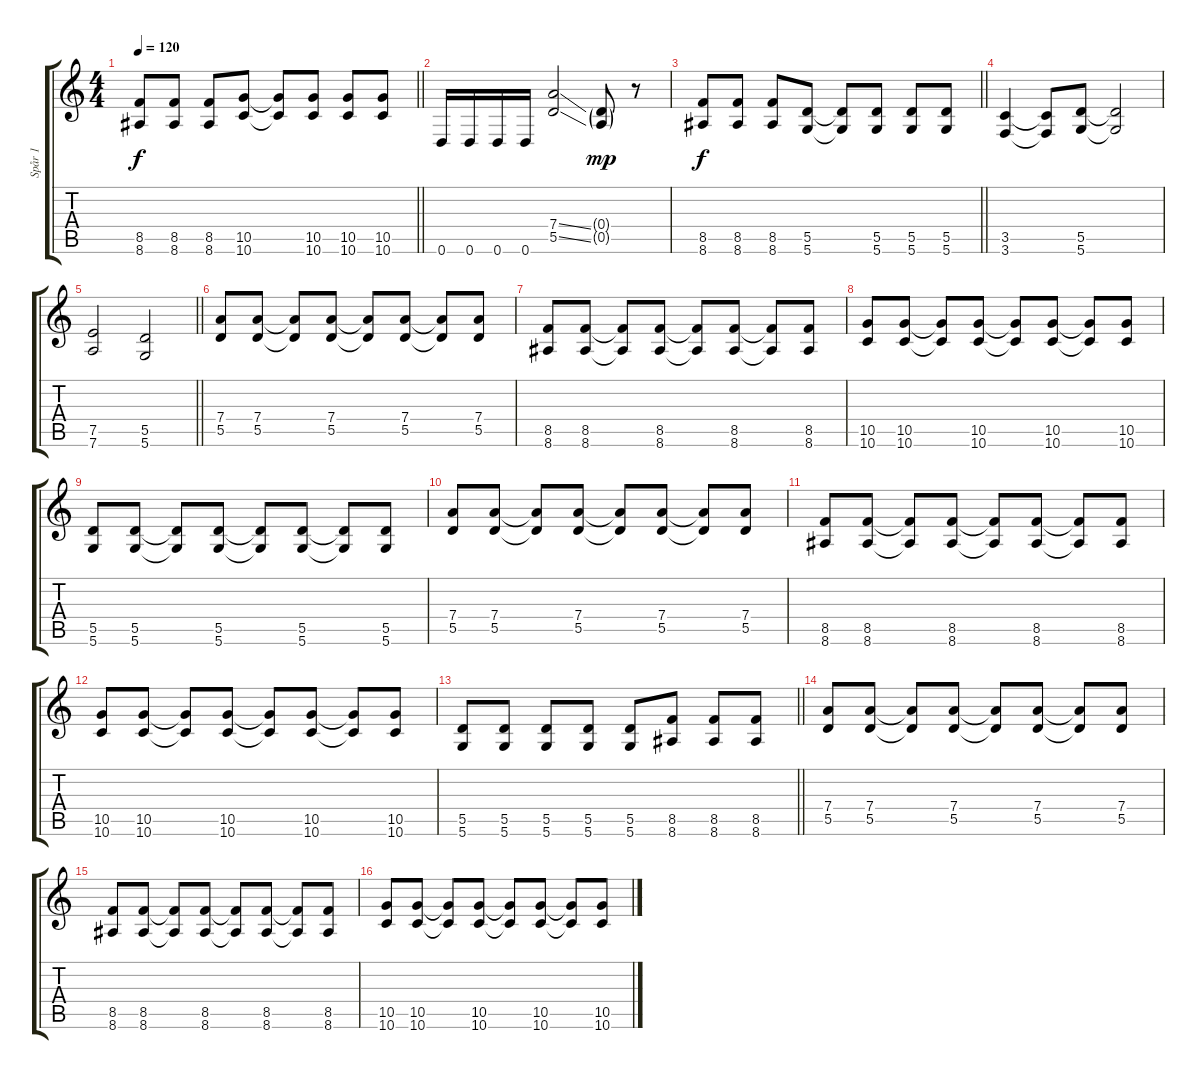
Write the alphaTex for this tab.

\track ("Spår 1" "Spår 1") {instrument distortionguitar}
\staff {score tabs}
\tuning (E4 B3 G3 D3 A2 D2) {hide}
\ts (4 4)
\tempo 120
\clef g2
\barLineRight lightlight
\ks c
(8.5 8.6).8{dy f} (8.5 8.6).8 (8.5 8.6).8 (10.5 10.6).8 (10.5{t} 10.6{t}).8 (10.5 10.6).8 (10.5 10.6).8 (10.5 10.6).8 |
0.6.16 0.6.16 0.6.16 0.6.16 (7.4{ss} 5.5{ss}).2 (0.4{g} 0.5{g}).8{dy mp} r.8 |
\barLineRight lightlight
(8.5 8.6).8{dy f} (8.5 8.6).8 (8.5 8.6).8 (5.5 5.6).8 (5.5{t} 5.6{t}).8 (5.5 5.6).8 (5.5 5.6).8 (5.5 5.6).8 |
(3.5 3.6).4{volume 10} (3.5{t} 3.6{t}).8 (5.5 5.6).8 (5.5{t} 5.6{t}).2 |
\barLineRight lightlight
(7.5 7.6).2 (5.5 5.6).2 |
(7.4 5.5).8{volume 13} (7.4 5.5).8 (7.4{t} 5.5{t}).8 (7.4 5.5).8 (7.4{t} 5.5{t}).8 (7.4 5.5).8 (7.4{t} 5.5{t}).8 (7.4 5.5).8 |
(8.5 8.6).8 (8.5 8.6).8 (8.5{t} 8.6{t}).8 (8.5 8.6).8 (8.5{t} 8.6{t}).8 (8.5 8.6).8 (8.5{t} 8.6{t}).8 (8.5 8.6).8 |
(10.5 10.6).8 (10.5 10.6).8 (10.5{t} 10.6{t}).8 (10.5 10.6).8 (10.5{t} 10.6{t}).8 (10.5 10.6).8 (10.5{t} 10.6{t}).8 (10.5 10.6).8 |
(5.5 5.6).8 (5.5 5.6).8 (5.5{t} 5.6{t}).8 (5.5 5.6).8 (5.5{t} 5.6{t}).8 (5.5 5.6).8 (5.5{t} 5.6{t}).8 (5.5 5.6).8 |
(7.4 5.5).8 (7.4 5.5).8 (7.4{t} 5.5{t}).8 (7.4 5.5).8 (7.4{t} 5.5{t}).8 (7.4 5.5).8 (7.4{t} 5.5{t}).8 (7.4 5.5).8 |
(8.5 8.6).8 (8.5 8.6).8 (8.5{t} 8.6{t}).8 (8.5 8.6).8 (8.5{t} 8.6{t}).8 (8.5 8.6).8 (8.5{t} 8.6{t}).8 (8.5 8.6).8 |
(10.5 10.6).8 (10.5 10.6).8 (10.5{t} 10.6{t}).8 (10.5 10.6).8 (10.5{t} 10.6{t}).8 (10.5 10.6).8 (10.5{t} 10.6{t}).8 (10.5 10.6).8 |
\barLineRight lightlight
(5.5 5.6).8 (5.5 5.6).8 (5.5 5.6).8 (5.5 5.6).8 (5.5 5.6).8 (8.5 8.6).8 (8.5 8.6).8 (8.5 8.6).8 |
(7.4 5.5).8 (7.4 5.5).8 (7.4{t} 5.5{t}).8 (7.4 5.5).8 (7.4{t} 5.5{t}).8 (7.4 5.5).8 (7.4{t} 5.5{t}).8 (7.4 5.5).8 |
(8.5 8.6).8 (8.5 8.6).8 (8.5{t} 8.6{t}).8 (8.5 8.6).8 (8.5{t} 8.6{t}).8 (8.5 8.6).8 (8.5{t} 8.6{t}).8 (8.5 8.6).8 |
(10.5 10.6).8 (10.5 10.6).8 (10.5{t} 10.6{t}).8 (10.5 10.6).8 (10.5{t} 10.6{t}).8 (10.5 10.6).8 (10.5{t} 10.6{t}).8 (10.5 10.6).8
